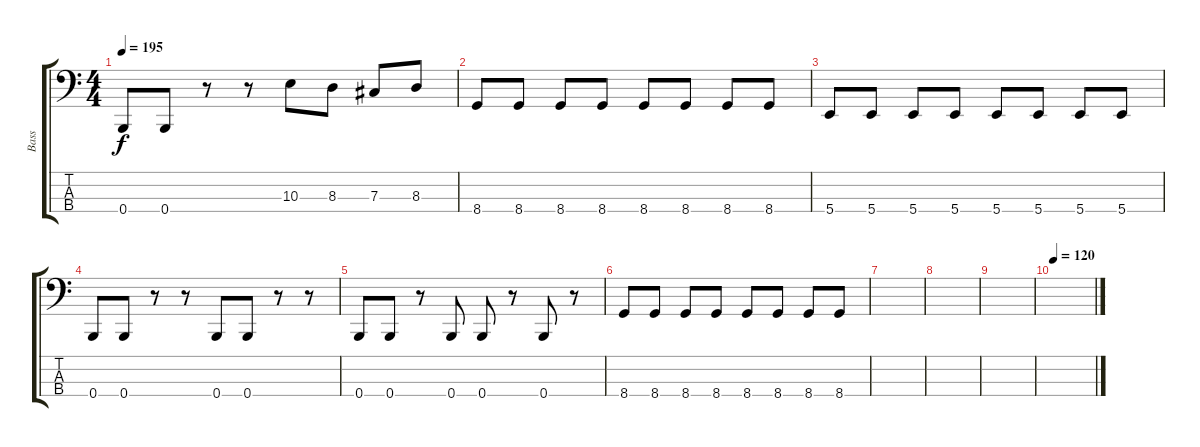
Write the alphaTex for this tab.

\track ("Bass" "Bass") {instrument electricbassfinger}
\staff {score tabs}
\tuning (E2 B1 Gb1 B0) {hide}
\ts (4 4)
\tempo 195
\clef f4
\ks c
0.4.8{dy f} 0.4.8 r.8 r.8 10.3.8 8.3.8 7.3.8 8.3.8 |
8.4.8 8.4.8 8.4.8 8.4.8 8.4.8 8.4.8 8.4.8 8.4.8 |
5.4.8 5.4.8 5.4.8 5.4.8 5.4.8 5.4.8 5.4.8 5.4.8 |
0.4.8 0.4.8 r.8 r.8 0.4.8 0.4.8 r.8 r.8 |
0.4.8 0.4.8 r.8 0.4.8 0.4.8 r.8 0.4.8 r.8 |
8.4.8 8.4.8 8.4.8 8.4.8 8.4.8 8.4.8 8.4.8 8.4.8 |
|
|
|
\tempo 120
